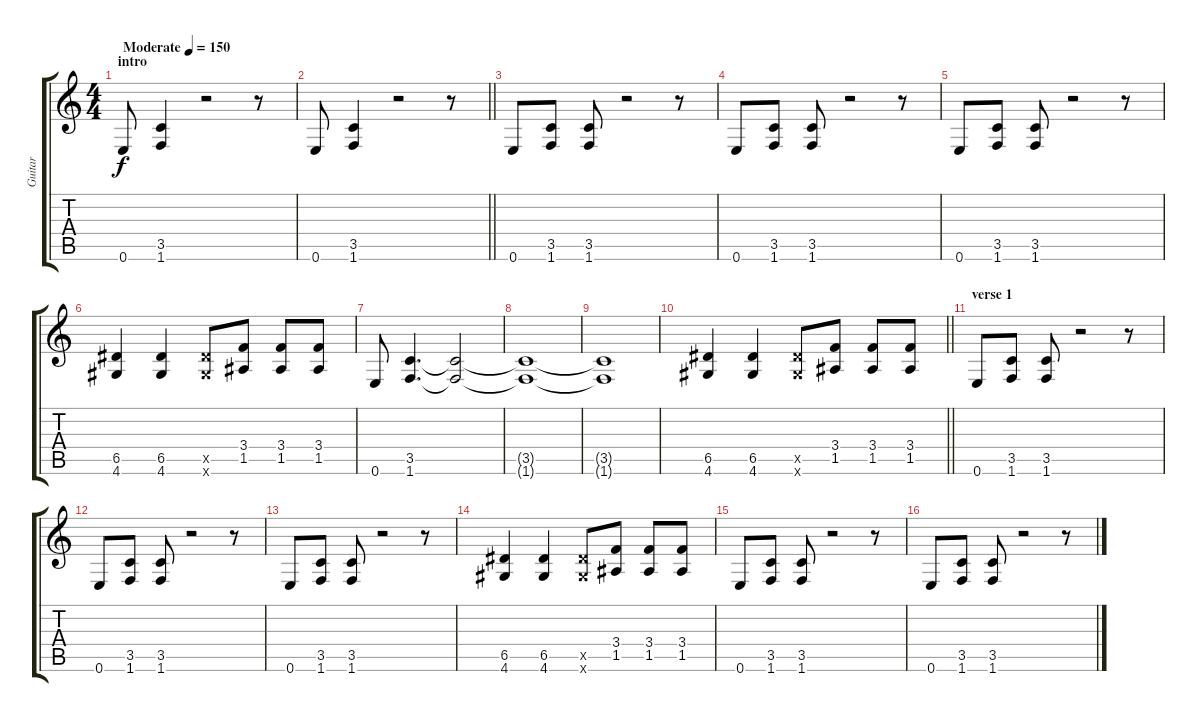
\track ("Guitar" "Guitar") {instrument overdrivenguitar}
\staff {score tabs}
\tuning (E4 B3 G3 D3 A2 E2) {hide}
\ts (4 4)
\section ("" "intro")
\tempo (150 "Moderate")
\clef g2
\ks c
0.6.8{dy f instrument overdrivenguitar} (3.5 1.6).4 r.2 r.8 |
\barLineRight lightlight
0.6.8 (3.5 1.6).4 r.2 r.8 |
0.6.8 (3.5 1.6).8 (3.5 1.6).8 r.2 r.8 |
0.6.8 (3.5 1.6).8 (3.5 1.6).8 r.2 r.8 |
0.6.8 (3.5 1.6).8 (3.5 1.6).8 r.2 r.8 |
(6.5 4.6).4 (6.5 4.6).4 (6.5{x} 4.6{x}).8 (3.4 1.5).8 (3.4 1.5).8 (3.4 1.5).8 |
0.6.8 (3.5 1.6).4{d} (3.5{t} 1.6{t}).2 |
(3.5{t} 1.6{t}).1 |
(3.5{t} 1.6{t}).1 |
\barLineRight lightlight
(6.5 4.6).4 (6.5 4.6).4 (6.5{x} 4.6{x}).8 (3.4 1.5).8 (3.4 1.5).8 (3.4 1.5).8 |
\section ("" "verse 1")
0.6.8 (3.5 1.6).8 (3.5 1.6).8 r.2 r.8 |
0.6.8 (3.5 1.6).8 (3.5 1.6).8 r.2 r.8 |
0.6.8 (3.5 1.6).8 (3.5 1.6).8 r.2 r.8 |
(6.5 4.6).4 (6.5 4.6).4 (6.5{x} 4.6{x}).8 (3.4 1.5).8 (3.4 1.5).8 (3.4 1.5).8 |
0.6.8 (3.5 1.6).8 (3.5 1.6).8 r.2 r.8 |
0.6.8 (3.5 1.6).8 (3.5 1.6).8 r.2 r.8
